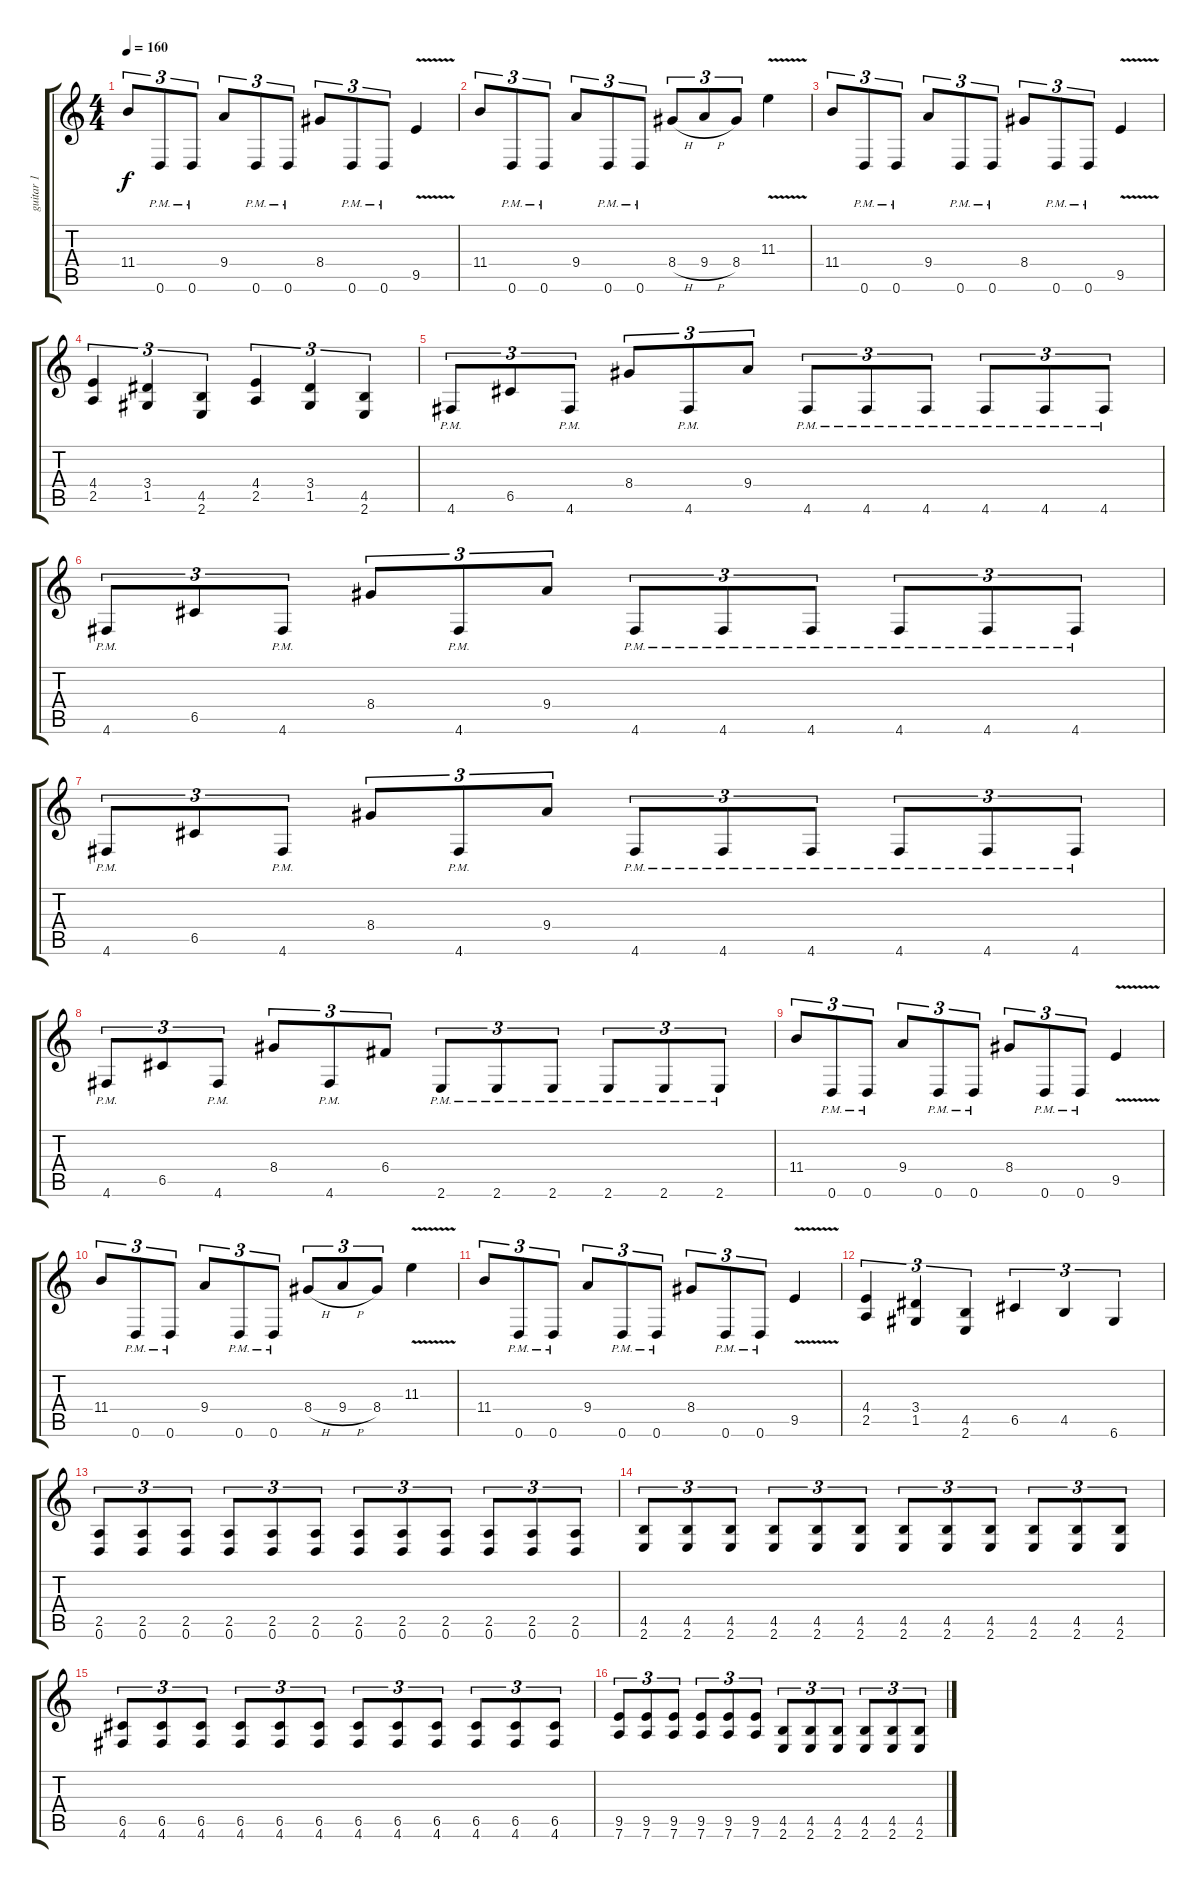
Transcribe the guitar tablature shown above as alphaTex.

\track ("guitar 1" "guitar 1") {instrument distortionguitar}
\staff {score tabs}
\tuning (D4 A3 F3 C3 G2 D2) {hide}
\ts (4 4)
\tempo 160
\clef g2
\ks c
11.4.8{tu (3 2) dy f} 0.6{pm}.8{tu (3 2)} 0.6{pm}.8{tu (3 2)} 9.4.8{tu (3 2)} 0.6{pm}.8{tu (3 2)} 0.6{pm}.8{tu (3 2)} 8.4.8{tu (3 2)} 0.6{pm}.8{tu (3 2)} 0.6{pm}.8{tu (3 2)} 9.5{v}.4 |
11.4.8{tu (3 2)} 0.6{pm}.8{tu (3 2)} 0.6{pm}.8{tu (3 2)} 9.4.8{tu (3 2)} 0.6{pm}.8{tu (3 2)} 0.6{pm}.8{tu (3 2)} 8.4{h}.8{tu (3 2)} 9.4{h}.8{tu (3 2)} 8.4.8{tu (3 2)} 11.3{v}.4 |
11.4.8{tu (3 2)} 0.6{pm}.8{tu (3 2)} 0.6{pm}.8{tu (3 2)} 9.4.8{tu (3 2)} 0.6{pm}.8{tu (3 2)} 0.6{pm}.8{tu (3 2)} 8.4.8{tu (3 2)} 0.6{pm}.8{tu (3 2)} 0.6{pm}.8{tu (3 2)} 9.5{v}.4 |
(4.4 2.5).4{tu (3 2)} (3.4 1.5).4{tu (3 2)} (4.5 2.6).4{tu (3 2)} (4.4 2.5).4{tu (3 2)} (3.4 1.5).4{tu (3 2)} (4.5 2.6).4{tu (3 2)} |
4.6{pm}.8{tu (3 2)} 6.5.8{tu (3 2)} 4.6{pm}.8{tu (3 2)} 8.4.8{tu (3 2)} 4.6{pm}.8{tu (3 2)} 9.4.8{tu (3 2)} 4.6{pm}.8{tu (3 2)} 4.6{pm}.8{tu (3 2)} 4.6{pm}.8{tu (3 2)} 4.6{pm}.8{tu (3 2)} 4.6{pm}.8{tu (3 2)} 4.6{pm}.8{tu (3 2)} |
4.6{pm}.8{tu (3 2)} 6.5.8{tu (3 2)} 4.6{pm}.8{tu (3 2)} 8.4.8{tu (3 2)} 4.6{pm}.8{tu (3 2)} 9.4.8{tu (3 2)} 4.6{pm}.8{tu (3 2)} 4.6{pm}.8{tu (3 2)} 4.6{pm}.8{tu (3 2)} 4.6{pm}.8{tu (3 2)} 4.6{pm}.8{tu (3 2)} 4.6{pm}.8{tu (3 2)} |
4.6{pm}.8{tu (3 2)} 6.5.8{tu (3 2)} 4.6{pm}.8{tu (3 2)} 8.4.8{tu (3 2)} 4.6{pm}.8{tu (3 2)} 9.4.8{tu (3 2)} 4.6{pm}.8{tu (3 2)} 4.6{pm}.8{tu (3 2)} 4.6{pm}.8{tu (3 2)} 4.6{pm}.8{tu (3 2)} 4.6{pm}.8{tu (3 2)} 4.6{pm}.8{tu (3 2)} |
4.6{pm}.8{tu (3 2)} 6.5.8{tu (3 2)} 4.6{pm}.8{tu (3 2)} 8.4.8{tu (3 2)} 4.6{pm}.8{tu (3 2)} 6.4.8{tu (3 2)} 2.6{pm}.8{tu (3 2)} 2.6{pm}.8{tu (3 2)} 2.6{pm}.8{tu (3 2)} 2.6{pm}.8{tu (3 2)} 2.6{pm}.8{tu (3 2)} 2.6{pm}.8{tu (3 2)} |
11.4.8{tu (3 2)} 0.6{pm}.8{tu (3 2)} 0.6{pm}.8{tu (3 2)} 9.4.8{tu (3 2)} 0.6{pm}.8{tu (3 2)} 0.6{pm}.8{tu (3 2)} 8.4.8{tu (3 2)} 0.6{pm}.8{tu (3 2)} 0.6{pm}.8{tu (3 2)} 9.5{v}.4 |
11.4.8{tu (3 2)} 0.6{pm}.8{tu (3 2)} 0.6{pm}.8{tu (3 2)} 9.4.8{tu (3 2)} 0.6{pm}.8{tu (3 2)} 0.6{pm}.8{tu (3 2)} 8.4{h}.8{tu (3 2)} 9.4{h}.8{tu (3 2)} 8.4.8{tu (3 2)} 11.3{v}.4 |
11.4.8{tu (3 2)} 0.6{pm}.8{tu (3 2)} 0.6{pm}.8{tu (3 2)} 9.4.8{tu (3 2)} 0.6{pm}.8{tu (3 2)} 0.6{pm}.8{tu (3 2)} 8.4.8{tu (3 2)} 0.6{pm}.8{tu (3 2)} 0.6{pm}.8{tu (3 2)} 9.5{v}.4 |
(4.4 2.5).4{tu (3 2)} (3.4 1.5).4{tu (3 2)} (4.5 2.6).4{tu (3 2)} 6.5.4{tu (3 2)} 4.5.4{tu (3 2)} 6.6.4{tu (3 2)} |
(2.5 0.6).8{tu (3 2)} (2.5 0.6).8{tu (3 2)} (2.5 0.6).8{tu (3 2)} (2.5 0.6).8{tu (3 2)} (2.5 0.6).8{tu (3 2)} (2.5 0.6).8{tu (3 2)} (2.5 0.6).8{tu (3 2)} (2.5 0.6).8{tu (3 2)} (2.5 0.6).8{tu (3 2)} (2.5 0.6).8{tu (3 2)} (2.5 0.6).8{tu (3 2)} (2.5 0.6).8{tu (3 2)} |
(4.5 2.6).8{tu (3 2)} (4.5 2.6).8{tu (3 2)} (4.5 2.6).8{tu (3 2)} (4.5 2.6).8{tu (3 2)} (4.5 2.6).8{tu (3 2)} (4.5 2.6).8{tu (3 2)} (4.5 2.6).8{tu (3 2)} (4.5 2.6).8{tu (3 2)} (4.5 2.6).8{tu (3 2)} (4.5 2.6).8{tu (3 2)} (4.5 2.6).8{tu (3 2)} (4.5 2.6).8{tu (3 2)} |
(6.5 4.6).8{tu (3 2)} (6.5 4.6).8{tu (3 2)} (6.5 4.6).8{tu (3 2)} (6.5 4.6).8{tu (3 2)} (6.5 4.6).8{tu (3 2)} (6.5 4.6).8{tu (3 2)} (6.5 4.6).8{tu (3 2)} (6.5 4.6).8{tu (3 2)} (6.5 4.6).8{tu (3 2)} (6.5 4.6).8{tu (3 2)} (6.5 4.6).8{tu (3 2)} (6.5 4.6).8{tu (3 2)} |
(9.5 7.6).8{tu (3 2)} (9.5 7.6).8{tu (3 2)} (9.5 7.6).8{tu (3 2)} (9.5 7.6).8{tu (3 2)} (9.5 7.6).8{tu (3 2)} (9.5 7.6).8{tu (3 2)} (4.5 2.6).8{tu (3 2)} (4.5 2.6).8{tu (3 2)} (4.5 2.6).8{tu (3 2)} (4.5 2.6).8{tu (3 2)} (4.5 2.6).8{tu (3 2)} (4.5 2.6).8{tu (3 2)}
